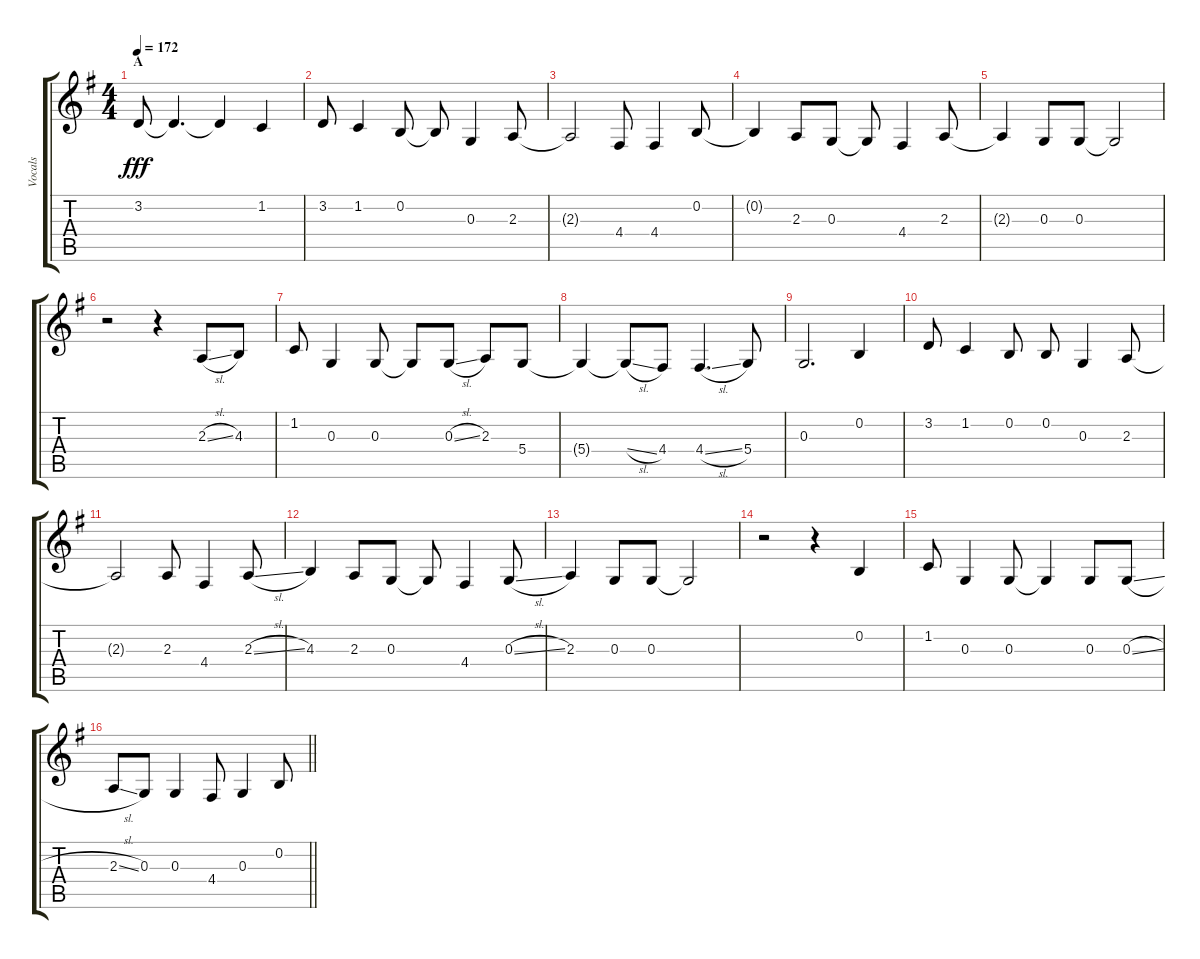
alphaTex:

\track ("Vocals" "Vocals") {instrument voiceoohs}
\staff {score tabs}
\tuning (E4 B3 G3 D3 A2 E2) {hide}
\ts (4 4)
\section ("" "A")
\tempo 172
\clef g2
\ks g
3.2.8{dy fff} 3.2{t}.4{d} 3.2{t}.4 1.2.4 |
3.2.8 1.2.4 0.2.8 0.2{t}.8 0.3.4 2.3.8 |
2.3{t}.2 4.4.8 4.4.4 0.2.8 |
0.2{t}.4 2.3.8 0.3.8 0.3{t}.8 4.4.4 2.3.8 |
2.3{t}.4 0.3.8 0.3.8 0.3{t}.2 |
r.2 r.4 2.3{sl}.8 4.3.8 |
1.2.8 0.3.4 0.3.8 0.3{t}.8 0.3{sl}.8 2.3.8 5.4.8 |
5.4{t}.4 5.4{sl t}.8 4.4.8 4.4{sl}.4{d} 5.4.8 |
0.3.2{d} 0.2.4 |
3.2.8 1.2.4 0.2.8 0.2.8 0.3.4 2.3.8 |
2.3{t}.2 2.3.8 4.4.4 2.3{sl}.8 |
4.3.4 2.3.8 0.3.8 0.3{t}.8 4.4.4 0.3{sl}.8 |
2.3.4 0.3.8 0.3.8 0.3{t}.2 |
r.2 r.4 0.2.4 |
1.2.8 0.3.4 0.3.8 0.3{t}.4 0.3.8 0.3{sl}.8 |
\barLineRight lightlight
2.3{sl}.8 0.3.8 0.3.4 4.4.8 0.3.4 0.2{sl}.8
